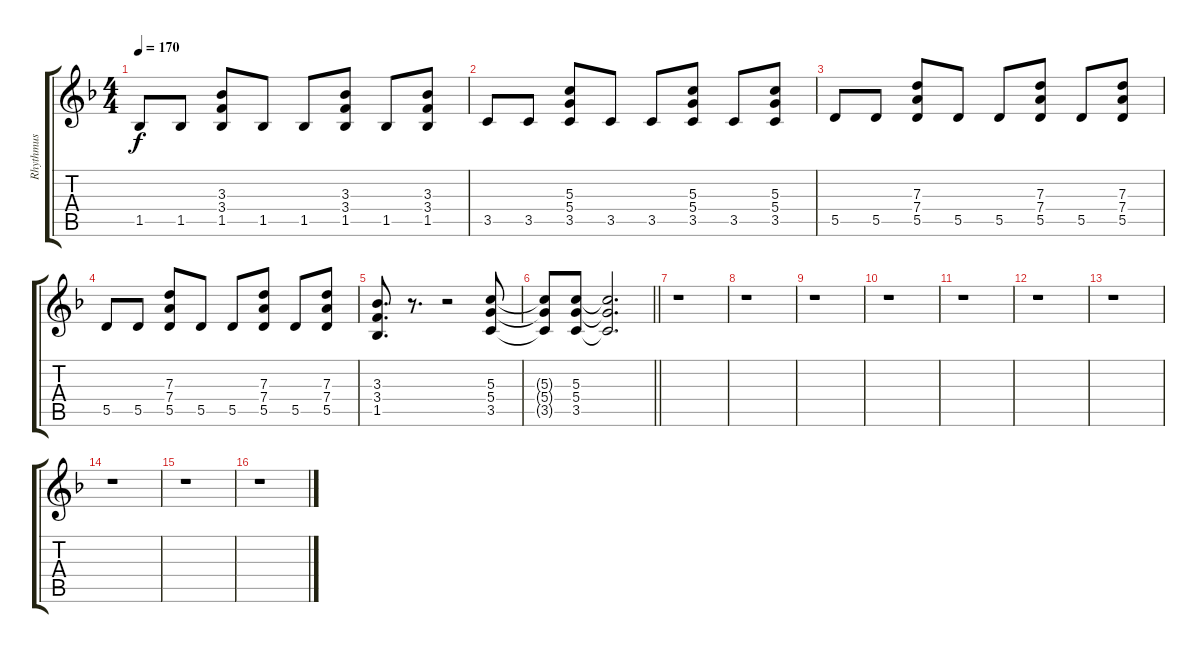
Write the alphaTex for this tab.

\track ("Rhythmus" "Rhythmus") {instrument distortionguitar}
\staff {score tabs}
\tuning (E4 B3 G3 D3 A2 E2) {hide}
\ts (4 4)
\tempo 170
\clef g2
\ks f
1.5.8{dy f} 1.5.8 (3.3 3.4 1.5).8 1.5.8 1.5.8 (3.3 3.4 1.5).8 1.5.8 (3.3 3.4 1.5).8 |
3.5.8 3.5.8 (5.3 5.4 3.5).8 3.5.8 3.5.8 (5.3 5.4 3.5).8 3.5.8 (5.3 5.4 3.5).8 |
5.5.8 5.5.8 (7.3 7.4 5.5).8 5.5.8 5.5.8 (7.3 7.4 5.5).8 5.5.8 (7.3 7.4 5.5).8 |
5.5.8 5.5.8 (7.3 7.4 5.5).8 5.5.8 5.5.8 (7.3 7.4 5.5).8 5.5.8 (7.3 7.4 5.5).8 |
(3.3 3.4 1.5).8{d} r.8{d} r.2 (5.3 5.4 3.5).8 |
\barLineRight lightlight
(5.3{t} 5.4{t} 3.5{t}).8 (5.3 5.4 3.5).8 (5.3{t} 5.4{t} 3.5{t}).2{d} |
r.1 |
r.1 |
r.1 |
r.1 |
r.1 |
r.1 |
r.1 |
r.1 |
r.1 |
r.1
